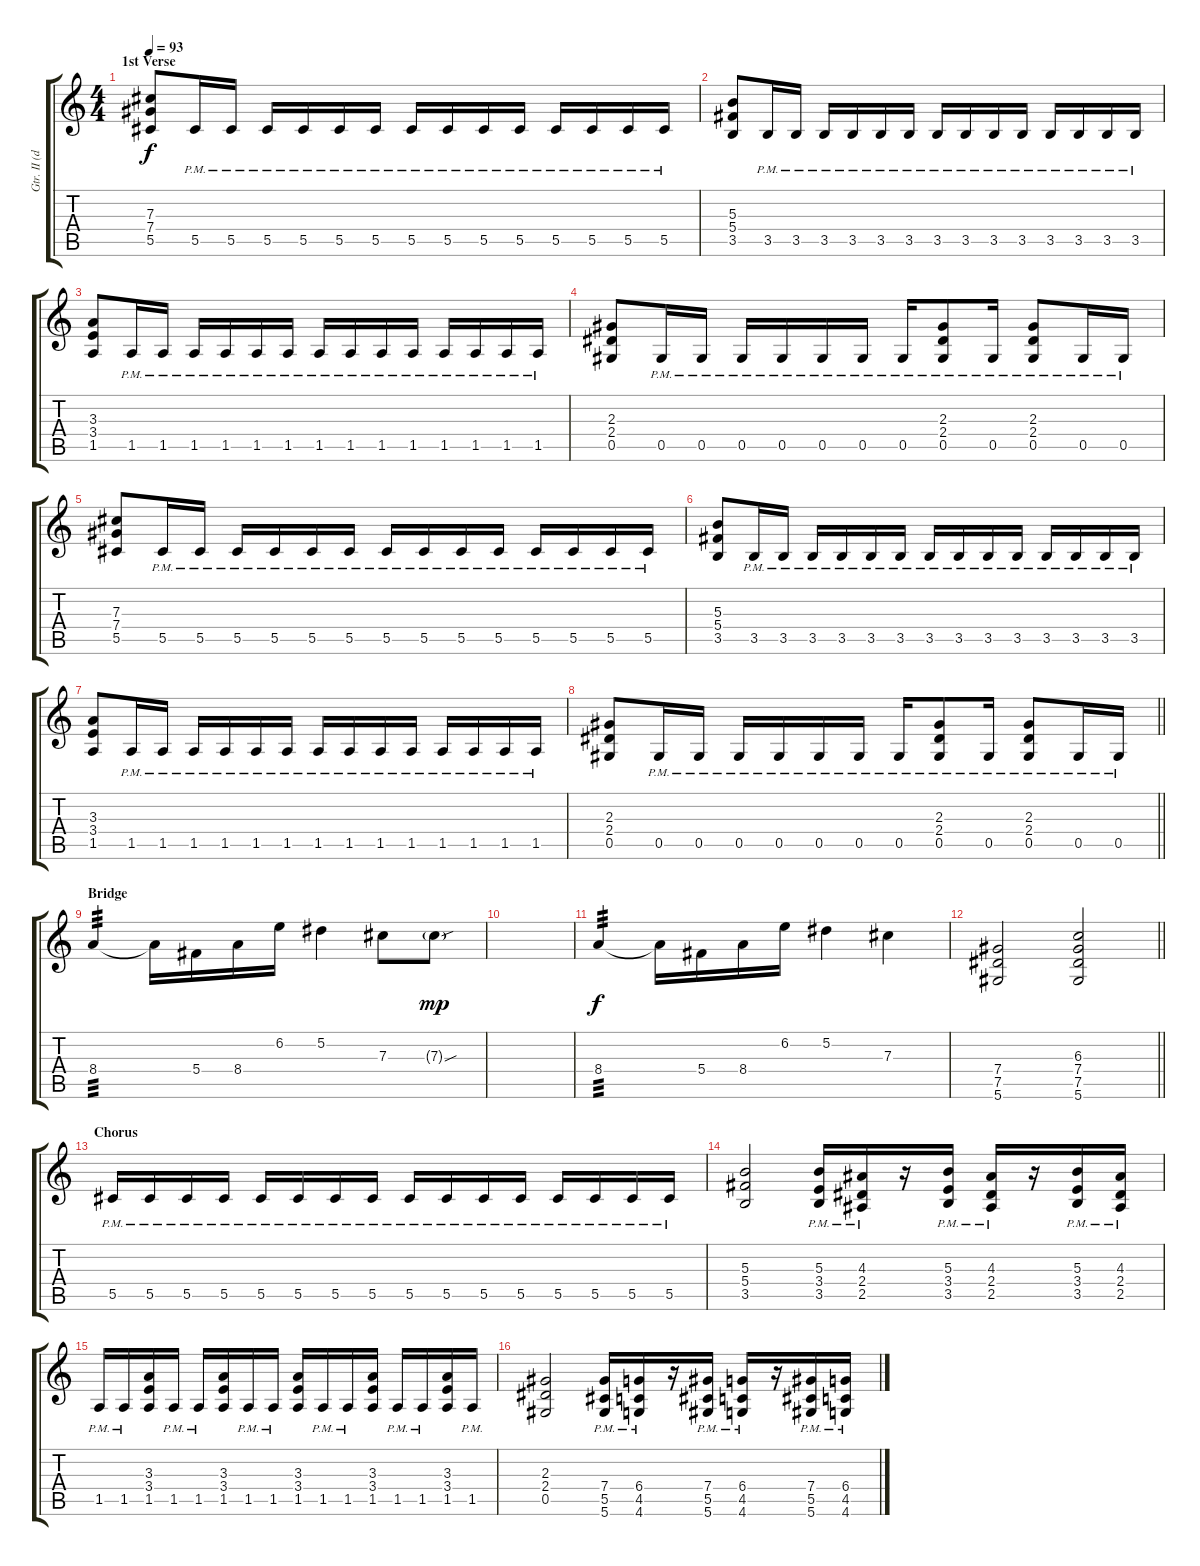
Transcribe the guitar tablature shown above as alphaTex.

\track ("Gtr. II (dist)" "Gtr. II (d") {instrument distortionguitar}
\staff {score tabs}
\tuning (Eb4 Bb3 Gb3 Db3 Ab2 Eb2) {hide}
\ts (4 4)
\section ("" "1st Verse")
\tempo 93
\clef g2
\ks c
(7.3 7.4 5.5).8{dy f} 5.5{pm}.16 5.5{pm}.16 5.5{pm}.16 5.5{pm}.16 5.5{pm}.16 5.5{pm}.16 5.5{pm}.16 5.5{pm}.16 5.5{pm}.16 5.5{pm}.16 5.5{pm}.16 5.5{pm}.16 5.5{pm}.16 5.5{pm}.16 |
(5.3 5.4 3.5).8 3.5{pm}.16 3.5{pm}.16 3.5{pm}.16 3.5{pm}.16 3.5{pm}.16 3.5{pm}.16 3.5{pm}.16 3.5{pm}.16 3.5{pm}.16 3.5{pm}.16 3.5{pm}.16 3.5{pm}.16 3.5{pm}.16 3.5{pm}.16 |
(3.3 3.4 1.5).8 1.5{pm}.16 1.5{pm}.16 1.5{pm}.16 1.5{pm}.16 1.5{pm}.16 1.5{pm}.16 1.5{pm}.16 1.5{pm}.16 1.5{pm}.16 1.5{pm}.16 1.5{pm}.16 1.5{pm}.16 1.5{pm}.16 1.5{pm}.16 |
(2.3 2.4 0.5).8 0.5{pm}.16 0.5{pm}.16 0.5{pm}.16 0.5{pm}.16 0.5{pm}.16 0.5{pm}.16 0.5{pm}.16 (2.3 2.4 0.5{pm}).8 0.5{pm}.16 (2.3 2.4 0.5{pm}).8 0.5{pm}.16 0.5{pm}.16 |
(7.3 7.4 5.5).8 5.5{pm}.16 5.5{pm}.16 5.5{pm}.16 5.5{pm}.16 5.5{pm}.16 5.5{pm}.16 5.5{pm}.16 5.5{pm}.16 5.5{pm}.16 5.5{pm}.16 5.5{pm}.16 5.5{pm}.16 5.5{pm}.16 5.5{pm}.16 |
(5.3 5.4 3.5).8 3.5{pm}.16 3.5{pm}.16 3.5{pm}.16 3.5{pm}.16 3.5{pm}.16 3.5{pm}.16 3.5{pm}.16 3.5{pm}.16 3.5{pm}.16 3.5{pm}.16 3.5{pm}.16 3.5{pm}.16 3.5{pm}.16 3.5{pm}.16 |
(3.3 3.4 1.5).8 1.5{pm}.16 1.5{pm}.16 1.5{pm}.16 1.5{pm}.16 1.5{pm}.16 1.5{pm}.16 1.5{pm}.16 1.5{pm}.16 1.5{pm}.16 1.5{pm}.16 1.5{pm}.16 1.5{pm}.16 1.5{pm}.16 1.5{pm}.16 |
\barLineRight lightlight
(2.3 2.4 0.5).8 0.5{pm}.16 0.5{pm}.16 0.5{pm}.16 0.5{pm}.16 0.5{pm}.16 0.5{pm}.16 0.5{pm}.16 (2.3 2.4 0.5{pm}).8 0.5{pm}.16 (2.3 2.4 0.5{pm}).8 0.5{pm}.16 0.5{pm}.16 |
\section ("" "Bridge")
8.4.4{tp 3} 8.4{t}.16 5.4.16 8.4.16 6.2.16 5.2.4 7.3.8 7.3{sou g}.8{dy mp} |
|
8.4.4{tp 3 dy f} 8.4{t}.16 5.4.16 8.4.16 6.2.16 5.2.4 7.3.4 |
\barLineRight lightlight
(7.4 7.5 5.6).2 (6.3 7.4 7.5 5.6).2 |
\section ("" "Chorus")
5.5{pm}.16 5.5{pm}.16 5.5{pm}.16 5.5{pm}.16 5.5{pm}.16 5.5{pm}.16 5.5{pm}.16 5.5{pm}.16 5.5{pm}.16 5.5{pm}.16 5.5{pm}.16 5.5{pm}.16 5.5{pm}.16 5.5{pm}.16 5.5{pm}.16 5.5{pm}.16 |
(5.3 5.4 3.5).2 (5.3{pm} 3.4{pm} 3.5{pm}).16 (4.3{pm} 2.4{pm} 2.5{pm}).16 r.16 (5.3{pm} 3.4{pm} 3.5{pm}).16 (4.3{pm} 2.4{pm} 2.5{pm}).16 r.16 (5.3{pm} 3.4{pm} 3.5{pm}).16 (4.3{pm} 2.4{pm} 2.5{pm}).16 |
1.5{pm}.16 1.5{pm}.16 (3.3 3.4 1.5).16 1.5{pm}.16 1.5{pm}.16 (3.3 3.4 1.5).16 1.5{pm}.16 1.5{pm}.16 (3.3 3.4 1.5).16 1.5{pm}.16 1.5{pm}.16 (3.3 3.4 1.5).16 1.5{pm}.16 1.5{pm}.16 (3.3 3.4 1.5).16 1.5{pm}.16 |
(2.3 2.4 0.5).2 (7.4{pm} 5.5{pm} 5.6{pm}).16 (6.4{pm} 4.5{pm} 4.6{pm}).16 r.16 (7.4{pm} 5.5{pm} 5.6{pm}).16 (6.4{pm} 4.5{pm} 4.6{pm}).16 r.16 (7.4{pm} 5.5{pm} 5.6{pm}).16 (6.4{pm} 4.5{pm} 4.6{pm}).16
